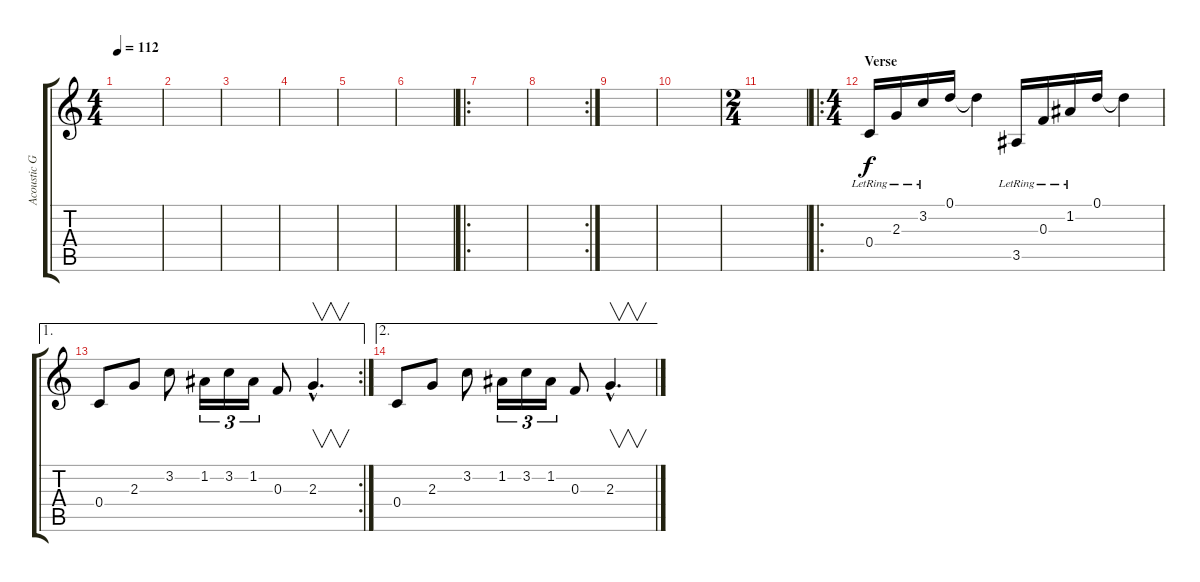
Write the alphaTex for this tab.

\track ("Acoustic Guitar" "Acoustic G") {instrument acousticguitarsteel}
\staff {score tabs}
\tuning (D4 A3 F3 C3 G2 C2) {hide}
\ts (4 4)
\tempo 112
\clef g2
\ks c
|
|
|
|
|
|
\ro
|
\rc 2
|
|
|
\ts (2 4)
|
\ro
\ts (4 4)
\section ("" "Verse")
0.4{lr}.16 2.3{lr}.16 3.2{lr}.16 0.1.16 0.1{t}.4 3.5{lr}.16 0.3{lr}.16 1.2{lr}.16 0.1.16 0.1{t}.4 |
\ae 1
\rc 2
0.4.8 2.3.8 3.2.8 1.2.16{tu (3 2)} 3.2.16{tu (3 2)} 1.2.16{tu (3 2)} 0.3.8 2.3{hac}.4{v d} |
\ae 2
0.4.8 2.3.8 3.2.8 1.2.16{tu (3 2)} 3.2.16{tu (3 2)} 1.2.16{tu (3 2)} 0.3.8 2.3{hac}.4{v d}
